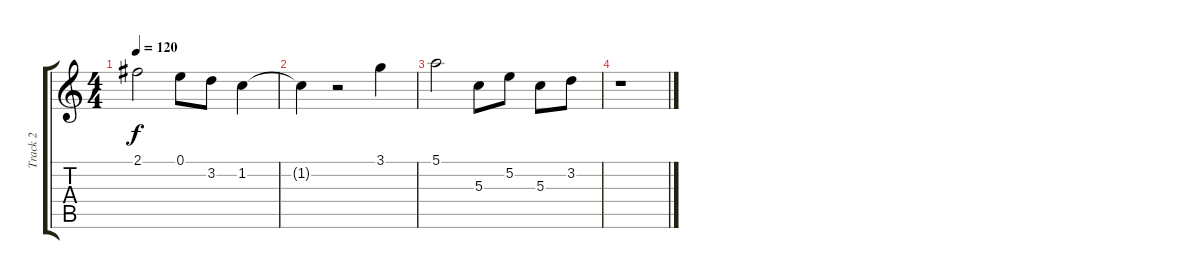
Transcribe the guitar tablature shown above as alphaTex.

\track ("Track 2" "Track 2") {instrument acousticguitarsteel}
\staff {score tabs}
\tuning (E4 B3 G3 D3 A2 E2) {hide}
\ts (4 4)
\tempo 120
\clef g2
\ks c
2.1.2{dy f volume 12} 0.1.8{volume 11} 3.2.8 1.2.4{volume 10} |
1.2{t}.4 r.2 3.1.4{volume 7} |
5.1.2{volume 6} 5.3.8{volume 5} 5.2.8 5.3.8{volume 4} 3.2.8 |
r.1
